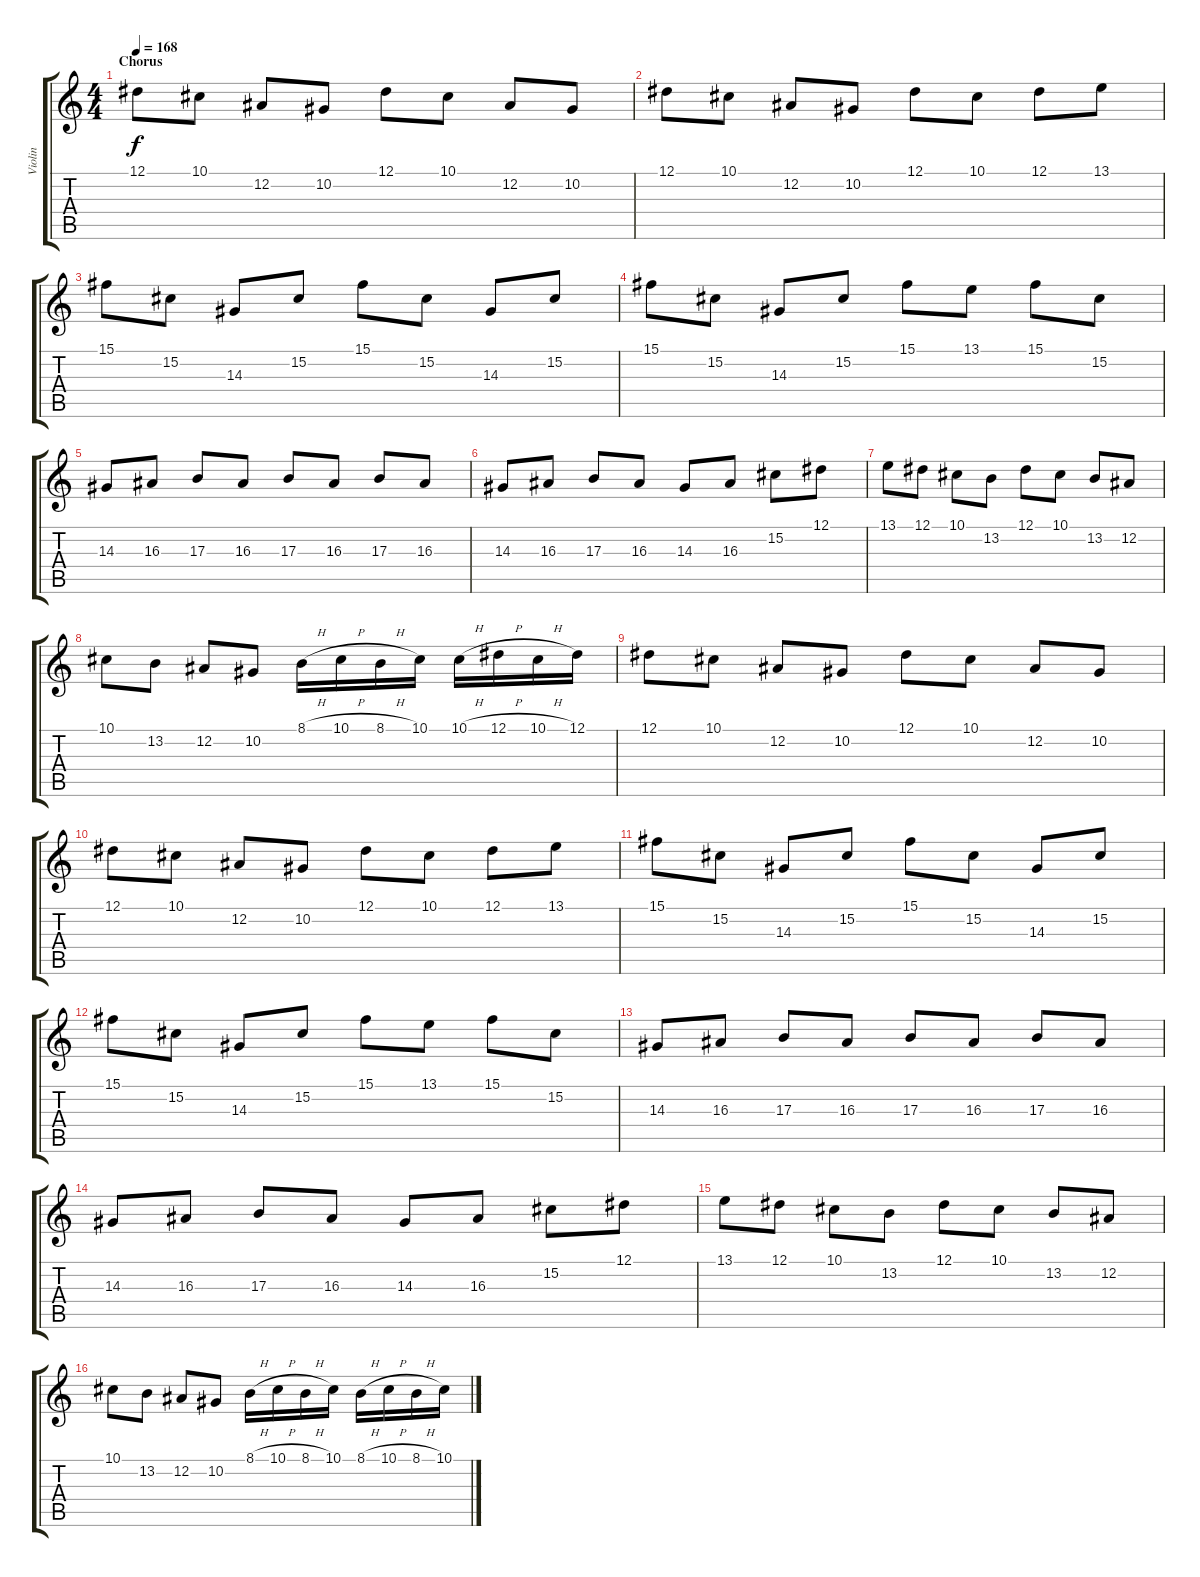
\track ("Violin" "Violin") {instrument violin}
\staff {score tabs}
\tuning (Eb4 Bb3 Gb3 Db3 Ab2 Eb2) {hide}
\ts (4 4)
\section ("" "Chorus")
\tempo 168
\clef g2
\ks c
12.1.8{dy f volume 11} 10.1.8 12.2.8 10.2.8 12.1.8 10.1.8 12.2.8 10.2.8 |
12.1.8 10.1.8 12.2.8 10.2.8 12.1.8 10.1.8 12.1.8 13.1.8 |
15.1.8 15.2.8 14.3.8 15.2.8 15.1.8 15.2.8 14.3.8 15.2.8 |
15.1.8 15.2.8 14.3.8 15.2.8 15.1.8 13.1.8 15.1.8 15.2.8 |
14.3.8 16.3.8 17.3.8 16.3.8 17.3.8 16.3.8 17.3.8 16.3.8 |
14.3.8 16.3.8 17.3.8 16.3.8 14.3.8 16.3.8 15.2.8 12.1.8 |
13.1.8 12.1.8 10.1.8 13.2.8 12.1.8 10.1.8 13.2.8 12.2.8 |
10.1.8 13.2.8 12.2.8 10.2.8 8.1{h}.16 10.1{h}.16 8.1{h}.16 10.1.16 10.1{h}.16 12.1{h}.16 10.1{h}.16 12.1.16 |
12.1.8{volume 11} 10.1.8 12.2.8 10.2.8 12.1.8 10.1.8 12.2.8 10.2.8 |
12.1.8 10.1.8 12.2.8 10.2.8 12.1.8 10.1.8 12.1.8 13.1.8 |
15.1.8 15.2.8 14.3.8 15.2.8 15.1.8 15.2.8 14.3.8 15.2.8 |
15.1.8 15.2.8 14.3.8 15.2.8 15.1.8 13.1.8 15.1.8 15.2.8 |
14.3.8 16.3.8 17.3.8 16.3.8 17.3.8 16.3.8 17.3.8 16.3.8 |
14.3.8 16.3.8 17.3.8 16.3.8 14.3.8 16.3.8 15.2.8 12.1.8 |
13.1.8 12.1.8 10.1.8 13.2.8 12.1.8 10.1.8 13.2.8 12.2.8 |
10.1.8 13.2.8 12.2.8 10.2.8 8.1{h}.16 10.1{h}.16 8.1{h}.16 10.1.16 8.1{h}.16 10.1{h}.16 8.1{h}.16 10.1.16
